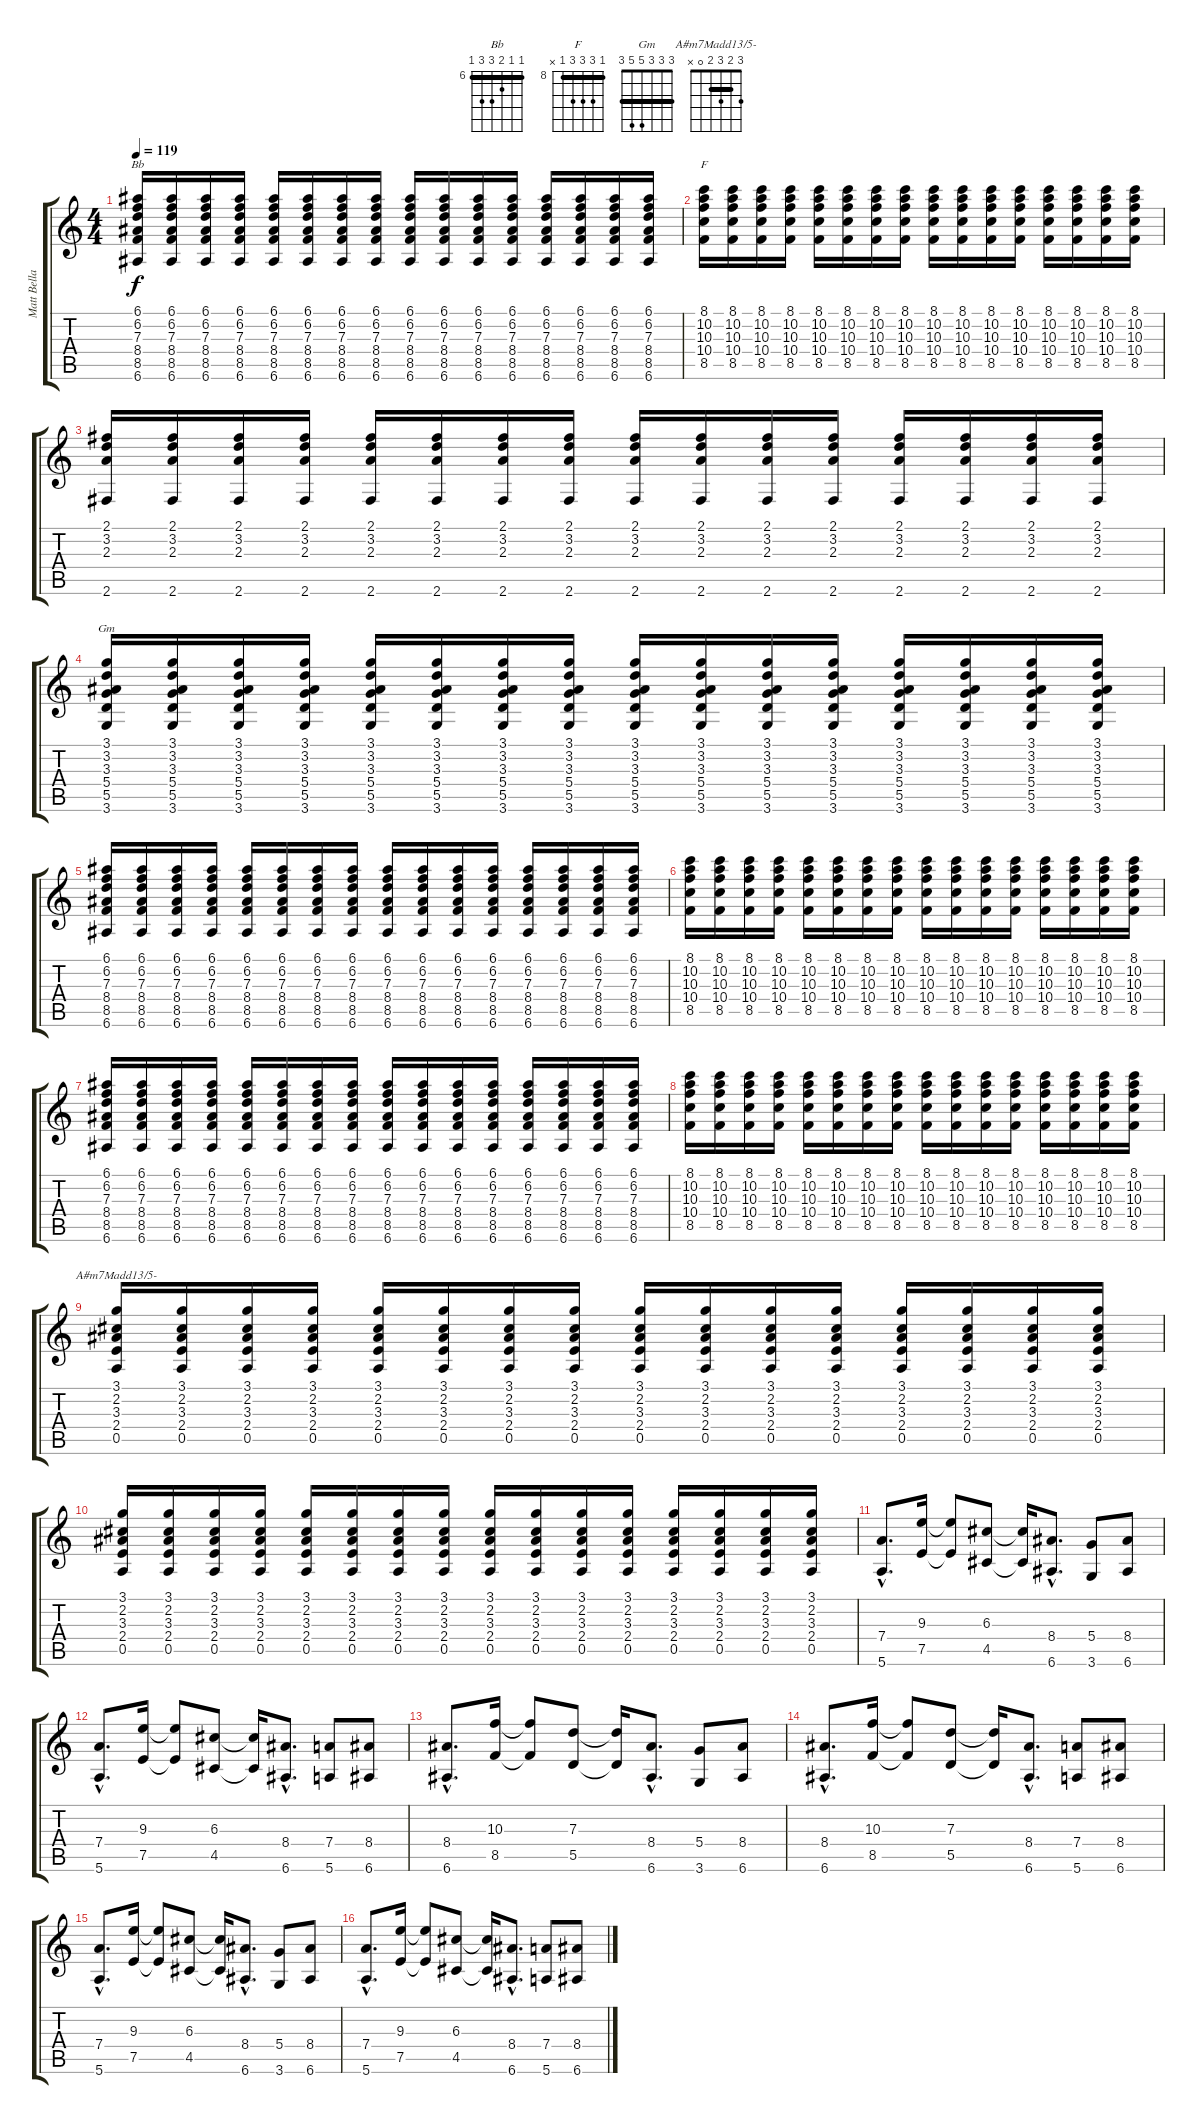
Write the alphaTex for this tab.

\track ("Matt Bellamy Guitar" "Matt Bella") {instrument distortionguitar}
\staff {score tabs}
\tuning (E4 B3 G3 D3 A2 E2) {hide}
\chord ("Bb" 6 6 7 8 8 6) {firstfret 6 barre 6}
\chord ("F" 8 10 10 10 8 x) {firstfret 8 barre 8}
\chord ("Gm" 3 3 3 5 5 3) {barre 3}
\chord ("A#m7Madd13/5-" 3 2 3 2 0 x) {barre 2}
\ts (4 4)
\tempo 119
\clef g2
\ks c
(6.1 6.2 7.3 8.4 8.5 6.6).16{ch "Bb" dy f} (6.1 6.2 7.3 8.4 8.5 6.6).16 (6.1 6.2 7.3 8.4 8.5 6.6).16 (6.1 6.2 7.3 8.4 8.5 6.6).16 (6.1 6.2 7.3 8.4 8.5 6.6).16 (6.1 6.2 7.3 8.4 8.5 6.6).16 (6.1 6.2 7.3 8.4 8.5 6.6).16 (6.1 6.2 7.3 8.4 8.5 6.6).16 (6.1 6.2 7.3 8.4 8.5 6.6).16 (6.1 6.2 7.3 8.4 8.5 6.6).16 (6.1 6.2 7.3 8.4 8.5 6.6).16 (6.1 6.2 7.3 8.4 8.5 6.6).16 (6.1 6.2 7.3 8.4 8.5 6.6).16 (6.1 6.2 7.3 8.4 8.5 6.6).16 (6.1 6.2 7.3 8.4 8.5 6.6).16 (6.1 6.2 7.3 8.4 8.5 6.6).16 |
(8.1 10.2 10.3 10.4 8.5).16{ch "F"} (8.1 10.2 10.3 10.4 8.5).16 (8.1 10.2 10.3 10.4 8.5).16 (8.1 10.2 10.3 10.4 8.5).16 (8.1 10.2 10.3 10.4 8.5).16 (8.1 10.2 10.3 10.4 8.5).16 (8.1 10.2 10.3 10.4 8.5).16 (8.1 10.2 10.3 10.4 8.5).16 (8.1 10.2 10.3 10.4 8.5).16 (8.1 10.2 10.3 10.4 8.5).16 (8.1 10.2 10.3 10.4 8.5).16 (8.1 10.2 10.3 10.4 8.5).16 (8.1 10.2 10.3 10.4 8.5).16 (8.1 10.2 10.3 10.4 8.5).16 (8.1 10.2 10.3 10.4 8.5).16 (8.1 10.2 10.3 10.4 8.5).16 |
(2.1 3.2 2.3 2.6).16 (2.1 3.2 2.3 2.6).16 (2.1 3.2 2.3 2.6).16 (2.1 3.2 2.3 2.6).16 (2.1 3.2 2.3 2.6).16 (2.1 3.2 2.3 2.6).16 (2.1 3.2 2.3 2.6).16 (2.1 3.2 2.3 2.6).16 (2.1 3.2 2.3 2.6).16 (2.1 3.2 2.3 2.6).16 (2.1 3.2 2.3 2.6).16 (2.1 3.2 2.3 2.6).16 (2.1 3.2 2.3 2.6).16 (2.1 3.2 2.3 2.6).16 (2.1 3.2 2.3 2.6).16 (2.1 3.2 2.3 2.6).16 |
(3.1 3.2 3.3 5.4 5.5 3.6).16{ch "Gm"} (3.1 3.2 3.3 5.4 5.5 3.6).16 (3.1 3.2 3.3 5.4 5.5 3.6).16 (3.1 3.2 3.3 5.4 5.5 3.6).16 (3.1 3.2 3.3 5.4 5.5 3.6).16 (3.1 3.2 3.3 5.4 5.5 3.6).16 (3.1 3.2 3.3 5.4 5.5 3.6).16 (3.1 3.2 3.3 5.4 5.5 3.6).16 (3.1 3.2 3.3 5.4 5.5 3.6).16 (3.1 3.2 3.3 5.4 5.5 3.6).16 (3.1 3.2 3.3 5.4 5.5 3.6).16 (3.1 3.2 3.3 5.4 5.5 3.6).16 (3.1 3.2 3.3 5.4 5.5 3.6).16 (3.1 3.2 3.3 5.4 5.5 3.6).16 (3.1 3.2 3.3 5.4 5.5 3.6).16 (3.1 3.2 3.3 5.4 5.5 3.6).16 |
(6.1 6.2 7.3 8.4 8.5 6.6).16 (6.1 6.2 7.3 8.4 8.5 6.6).16 (6.1 6.2 7.3 8.4 8.5 6.6).16 (6.1 6.2 7.3 8.4 8.5 6.6).16 (6.1 6.2 7.3 8.4 8.5 6.6).16 (6.1 6.2 7.3 8.4 8.5 6.6).16 (6.1 6.2 7.3 8.4 8.5 6.6).16 (6.1 6.2 7.3 8.4 8.5 6.6).16 (6.1 6.2 7.3 8.4 8.5 6.6).16 (6.1 6.2 7.3 8.4 8.5 6.6).16 (6.1 6.2 7.3 8.4 8.5 6.6).16 (6.1 6.2 7.3 8.4 8.5 6.6).16 (6.1 6.2 7.3 8.4 8.5 6.6).16 (6.1 6.2 7.3 8.4 8.5 6.6).16 (6.1 6.2 7.3 8.4 8.5 6.6).16 (6.1 6.2 7.3 8.4 8.5 6.6).16 |
(8.1 10.2 10.3 10.4 8.5).16 (8.1 10.2 10.3 10.4 8.5).16 (8.1 10.2 10.3 10.4 8.5).16 (8.1 10.2 10.3 10.4 8.5).16 (8.1 10.2 10.3 10.4 8.5).16 (8.1 10.2 10.3 10.4 8.5).16 (8.1 10.2 10.3 10.4 8.5).16 (8.1 10.2 10.3 10.4 8.5).16 (8.1 10.2 10.3 10.4 8.5).16 (8.1 10.2 10.3 10.4 8.5).16 (8.1 10.2 10.3 10.4 8.5).16 (8.1 10.2 10.3 10.4 8.5).16 (8.1 10.2 10.3 10.4 8.5).16 (8.1 10.2 10.3 10.4 8.5).16 (8.1 10.2 10.3 10.4 8.5).16 (8.1 10.2 10.3 10.4 8.5).16 |
(6.1 6.2 7.3 8.4 8.5 6.6).16 (6.1 6.2 7.3 8.4 8.5 6.6).16 (6.1 6.2 7.3 8.4 8.5 6.6).16 (6.1 6.2 7.3 8.4 8.5 6.6).16 (6.1 6.2 7.3 8.4 8.5 6.6).16 (6.1 6.2 7.3 8.4 8.5 6.6).16 (6.1 6.2 7.3 8.4 8.5 6.6).16 (6.1 6.2 7.3 8.4 8.5 6.6).16 (6.1 6.2 7.3 8.4 8.5 6.6).16 (6.1 6.2 7.3 8.4 8.5 6.6).16 (6.1 6.2 7.3 8.4 8.5 6.6).16 (6.1 6.2 7.3 8.4 8.5 6.6).16 (6.1 6.2 7.3 8.4 8.5 6.6).16 (6.1 6.2 7.3 8.4 8.5 6.6).16 (6.1 6.2 7.3 8.4 8.5 6.6).16 (6.1 6.2 7.3 8.4 8.5 6.6).16 |
(8.1 10.2 10.3 10.4 8.5).16 (8.1 10.2 10.3 10.4 8.5).16 (8.1 10.2 10.3 10.4 8.5).16 (8.1 10.2 10.3 10.4 8.5).16 (8.1 10.2 10.3 10.4 8.5).16 (8.1 10.2 10.3 10.4 8.5).16 (8.1 10.2 10.3 10.4 8.5).16 (8.1 10.2 10.3 10.4 8.5).16 (8.1 10.2 10.3 10.4 8.5).16 (8.1 10.2 10.3 10.4 8.5).16 (8.1 10.2 10.3 10.4 8.5).16 (8.1 10.2 10.3 10.4 8.5).16 (8.1 10.2 10.3 10.4 8.5).16 (8.1 10.2 10.3 10.4 8.5).16 (8.1 10.2 10.3 10.4 8.5).16 (8.1 10.2 10.3 10.4 8.5).16 |
(3.1 2.2 3.3 2.4 0.5).16{ch "A#m7Madd13/5-"} (3.1 2.2 3.3 2.4 0.5).16 (3.1 2.2 3.3 2.4 0.5).16 (3.1 2.2 3.3 2.4 0.5).16 (3.1 2.2 3.3 2.4 0.5).16 (3.1 2.2 3.3 2.4 0.5).16 (3.1 2.2 3.3 2.4 0.5).16 (3.1 2.2 3.3 2.4 0.5).16 (3.1 2.2 3.3 2.4 0.5).16 (3.1 2.2 3.3 2.4 0.5).16 (3.1 2.2 3.3 2.4 0.5).16 (3.1 2.2 3.3 2.4 0.5).16 (3.1 2.2 3.3 2.4 0.5).16 (3.1 2.2 3.3 2.4 0.5).16 (3.1 2.2 3.3 2.4 0.5).16 (3.1 2.2 3.3 2.4 0.5).16 |
(3.1 2.2 3.3 2.4 0.5).16 (3.1 2.2 3.3 2.4 0.5).16 (3.1 2.2 3.3 2.4 0.5).16 (3.1 2.2 3.3 2.4 0.5).16 (3.1 2.2 3.3 2.4 0.5).16 (3.1 2.2 3.3 2.4 0.5).16 (3.1 2.2 3.3 2.4 0.5).16 (3.1 2.2 3.3 2.4 0.5).16 (3.1 2.2 3.3 2.4 0.5).16 (3.1 2.2 3.3 2.4 0.5).16 (3.1 2.2 3.3 2.4 0.5).16 (3.1 2.2 3.3 2.4 0.5).16 (3.1 2.2 3.3 2.4 0.5).16 (3.1 2.2 3.3 2.4 0.5).16 (3.1 2.2 3.3 2.4 0.5).16 (3.1 2.2 3.3 2.4 0.5).16 |
(7.4{hac} 5.6{hac}).8{d} (9.3 7.5).16 (9.3{t} 7.5{t}).8 (6.3 4.5).8 (6.3{t} 4.5{t}).16 (8.4{hac} 6.6{hac}).8{d} (5.4 3.6).8 (8.4 6.6).8 |
(7.4{hac} 5.6{hac}).8{d} (9.3 7.5).16 (9.3{t} 7.5{t}).8 (6.3 4.5).8 (6.3{t} 4.5{t}).16 (8.4{hac} 6.6{hac}).8{d} (7.4 5.6).8 (8.4 6.6).8 |
(8.4{hac} 6.6{hac}).8{d} (10.3 8.5).16 (10.3{t} 8.5{t}).8 (7.3 5.5).8 (7.3{t} 5.5{t}).16 (8.4{hac} 6.6{hac}).8{d} (5.4 3.6).8 (8.4 6.6).8 |
(8.4{hac} 6.6{hac}).8{d} (10.3 8.5).16 (10.3{t} 8.5{t}).8 (7.3 5.5).8 (7.3{t} 5.5{t}).16 (8.4{hac} 6.6{hac}).8{d} (7.4 5.6).8 (8.4 6.6).8 |
(7.4{hac} 5.6{hac}).8{d} (9.3 7.5).16 (9.3{t} 7.5{t}).8 (6.3 4.5).8 (6.3{t} 4.5{t}).16 (8.4{hac} 6.6{hac}).8{d} (5.4 3.6).8 (8.4 6.6).8 |
(7.4{hac} 5.6{hac}).8{d} (9.3 7.5).16 (9.3{t} 7.5{t}).8 (6.3 4.5).8 (6.3{t} 4.5{t}).16 (8.4{hac} 6.6{hac}).8{d} (7.4 5.6).8 (8.4 6.6).8
